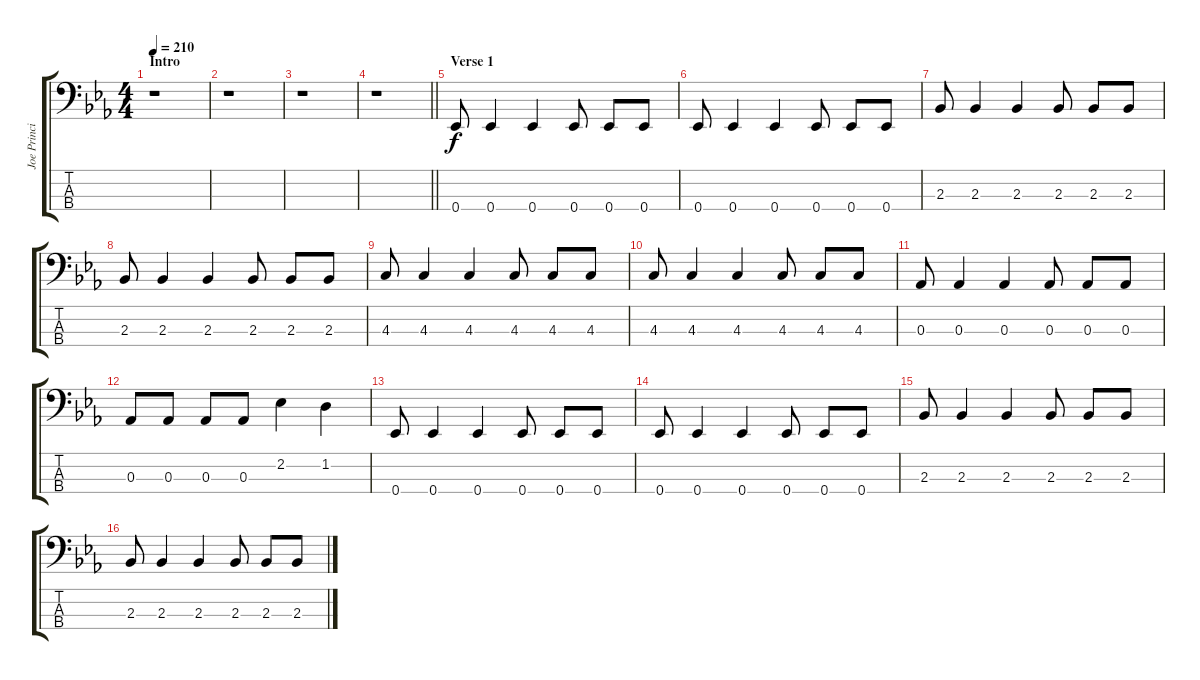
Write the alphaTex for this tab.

\track ("Joe Principe" "Joe Princi") {instrument electricbassfinger}
\staff {score tabs}
\tuning (Gb2 Db2 Ab1 Eb1) {hide}
\ts (4 4)
\section ("" "Intro")
\tempo 210
\clef f4
\ks eb
r.1{dy f instrument electricbassfinger} |
r.1 |
r.1 |
\barLineRight lightlight
r.1 |
\section ("" "Verse 1")
0.4.8 0.4.4 0.4.4 0.4.8 0.4.8 0.4.8 |
0.4.8 0.4.4 0.4.4 0.4.8 0.4.8 0.4.8 |
2.3.8 2.3.4 2.3.4 2.3.8 2.3.8 2.3.8 |
2.3.8 2.3.4 2.3.4 2.3.8 2.3.8 2.3.8 |
4.3.8 4.3.4 4.3.4 4.3.8 4.3.8 4.3.8 |
4.3.8 4.3.4 4.3.4 4.3.8 4.3.8 4.3.8 |
0.3.8 0.3.4 0.3.4 0.3.8 0.3.8 0.3.8 |
0.3.8 0.3.8 0.3.8 0.3.8 2.2.4 1.2.4 |
0.4.8 0.4.4 0.4.4 0.4.8 0.4.8 0.4.8 |
0.4.8 0.4.4 0.4.4 0.4.8 0.4.8 0.4.8 |
2.3.8 2.3.4 2.3.4 2.3.8 2.3.8 2.3.8 |
2.3.8 2.3.4 2.3.4 2.3.8 2.3.8 2.3.8
